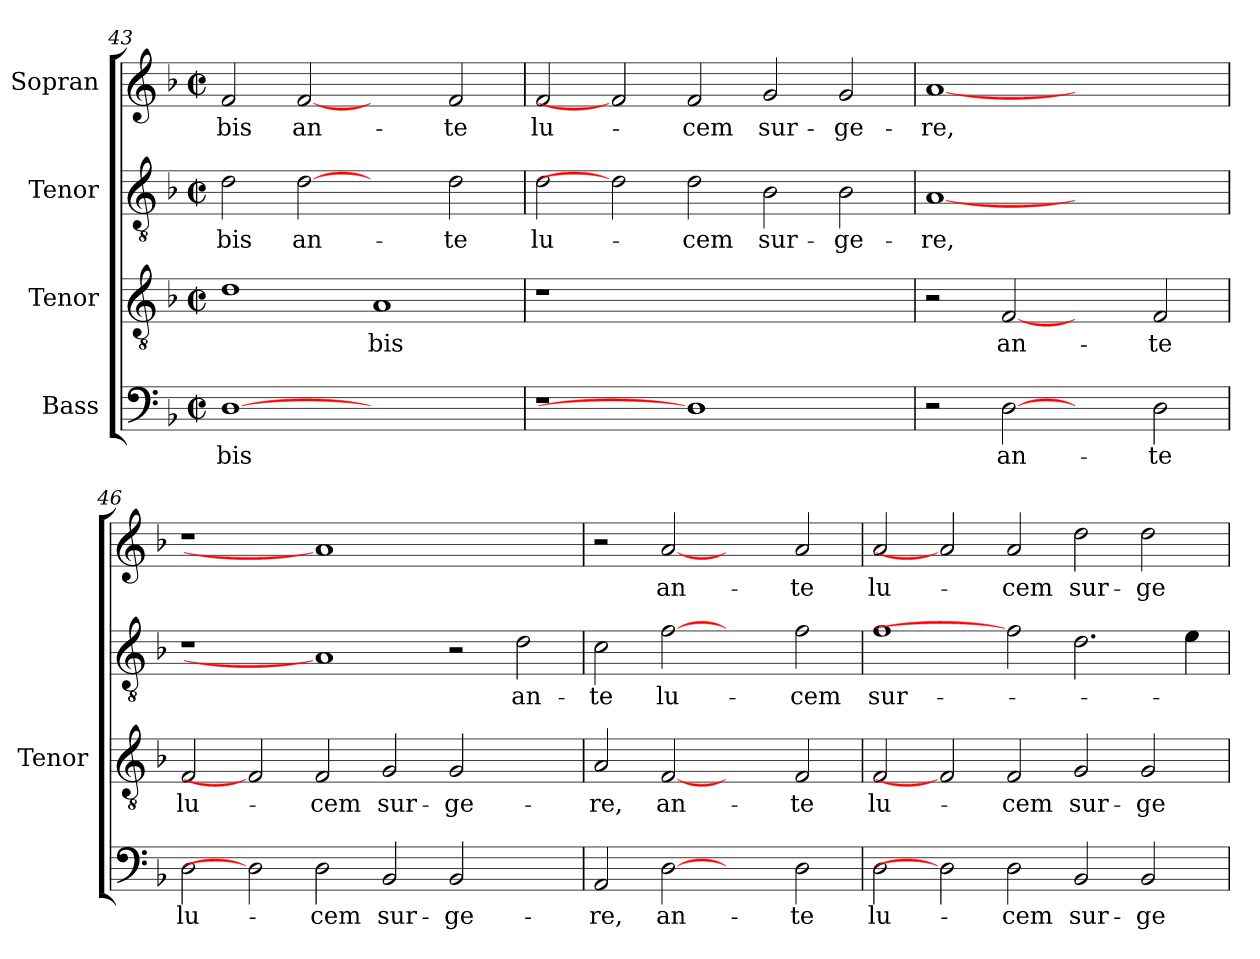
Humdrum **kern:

**kern	**text	**kern	**text	**kern	**text	**kern	**text
*part4	*part4	*part3	*part3	*part2	*part2	*part1	*part1
*staff4	*staff4	*staff3	*staff3	*staff2	*staff2	*staff1	*staff1
*I"Bass	*	*I"Tenor	*	*I"Tenor	*	*I"Sopran	*
*	*	*I'Tenor	*	*	*	*	*
*clefF4	*	*clefGv2	*	*clefGv2	*	*clefG2	*
*	*	*ITrd7c12	*	*ITrd7c12	*	*	*
*k[b-]	*	*k[b-]	*	*k[b-]	*	*k[b-]	*
*F:	*	*F:	*	*F:	*	*F:	*
*M2/2	*	*M2/2	*	*M2/2	*	*M2/2	*
*met(c|)	*	*met(c|)	*	*met(c|)	*	*met(c|)	*
=43	=43	=43	=43	=43	=43	=43	=43
!	!LO:LY:b:color=#000000	!	!	!	!	!	!
!	!	!	!	!	!LO:LY:b:color=#000000	!	!
!	!	!	!	!	!	!	!LO:LY:b:color=#000000
[1Di	-bis	1Di	.	2Di\	-bis	2fi/	-bis
!	!	!	!	!	!LO:LY:b:color=#000000	!	!
!	!	!	!	!	!	!	!LO:LY:b:color=#000000
.	.	.	.	[2Di	an-	[2fi	an-
!	!	!	!LO:LY:b:color=#000000	!	!	!	!
1ryy	.	1AAi	-bis	2ryy	.	2ryy	.
!	!	!	!	!	!LO:LY:b:color=#000000	!	!
!	!	!	!	!	!	!	!LO:LY:b:color=#000000
.	.	.	.	2Di\	-te	2fi/	-te
=44	=44	=44	=44	=44	=44	=44	=44
!LO:N:vis=1	!	!LO:N:vis=1	!	!	!	!	!
!	!	!	!	!	!LO:LY:b:color=#000000	!	!
!	!	!	!	!	!	!	!LO:LY:b:color=#000000
1r	.	1r	.	2Di\	lu-	2fi/	lu-
.	.	.	.	2Di]	.	2fi]	.
!	!	!	!	!	!LO:LY:b:color=#000000	!	!
!	!	!	!	!	!	!	!LO:LY:b:color=#000000
1Di]	.	1.ryy	.	2Di\	-cem	2fi/	-cem
!	!	!	!	!	!LO:LY:b:color=#000000	!	!
!	!	!	!	!	!	!	!LO:LY:b:color=#000000
.	.	.	.	2BB-i\	sur-	2gi/	sur-
!	!	!	!	!	!LO:LY:b:color=#000000	!	!
!	!	!	!	!	!	!	!LO:LY:b:color=#000000
2ryy	.	.	.	2BB-i\	-ge-	2gi/	-ge-
!!LO:LB:g=z
=45	=45	=45	=45	=45	=45	=45	=45
!	!	!	!	!	!LO:LY:b:color=#000000	!	!
!	!	!	!	!	!	!	!LO:LY:b:color=#000000
2r	.	2r	.	[1AAi	-re,	[1ai	-re,
!	!LO:LY:b:color=#000000	!	!	!	!	!	!
!	!	!	!LO:LY:b:color=#000000	!	!	!	!
[2Di	an-	[2FFi	an-	.	.	.	.
2ryy	.	2ryy	.	1ryy	.	1ryy	.
!	!LO:LY:b:color=#000000	!	!	!	!	!	!
!	!	!	!LO:LY:b:color=#000000	!	!	!	!
2Di\	-te	2FFi/	-te	.	.	.	.
=46	=46	=46	=46	=46	=46	=46	=46
!	!LO:LY:b:color=#000000	!	!	!	!	!	!
!	!	!	!LO:LY:b:color=#000000	!	!	!LO:N:vis=1	!
2Di\	lu-	2FFi/	lu-	1r	.	1r	.
2Di]	.	2FFi]	.	.	.	.	.
!	!LO:LY:b:color=#000000	!	!	!	!	!	!
!	!	!	!LO:LY:b:color=#000000	!	!	!	!
2Di\	-cem	2FFi/	-cem	1AAi]	.	1ai]	.
!	!LO:LY:b:color=#000000	!	!	!	!	!	!
!	!	!	!LO:LY:b:color=#000000	!	!	!	!
2BB-i/	sur-	2GGi/	sur-	.	.	.	.
!	!LO:LY:b:color=#000000	!	!	!	!	!	!
!	!	!	!LO:LY:b:color=#000000	!	!	!	!
2BB-i/	-ge-	2GGi/	-ge-	2r	.	1ryy	.
!	!	!	!	!	!LO:LY:b:color=#000000	!	!
2ryy	.	2ryy	.	2Di\	an-	.	.
=47	=47	=47	=47	=47	=47	=47	=47
!	!LO:LY:b:color=#000000	!	!	!	!	!	!
!	!	!	!LO:LY:b:color=#000000	!	!	!	!
!	!	!	!	!	!LO:LY:b:color=#000000	!	!
2AAi/	-re,	2AAi/	-re,	2Ci\	-te	2r	.
!	!LO:LY:b:color=#000000	!	!	!	!	!	!
!	!	!	!LO:LY:b:color=#000000	!	!	!	!
!	!	!	!	!	!LO:LY:b:color=#000000	!	!
!	!	!	!	!	!	!	!LO:LY:b:color=#000000
[2Di	an-	[2FFi	an-	[2Fi	lu-	[2ai	an-
2ryy	.	2ryy	.	2ryy	.	2ryy	.
!	!LO:LY:b:color=#000000	!	!	!	!	!	!
!	!	!	!LO:LY:b:color=#000000	!	!	!	!
!	!	!	!	!	!LO:LY:b:color=#000000	!	!
!	!	!	!	!	!	!	!LO:LY:b:color=#000000
2Di\	-te	2FFi/	-te	2Fi\	-cem	2ai/	-te
=48	=48	=48	=48	=48	=48	=48	=48
!	!LO:LY:b:color=#000000	!	!	!	!	!	!
!	!	!	!LO:LY:b:color=#000000	!	!	!	!
!	!	!	!	!	!LO:LY:b:color=#000000	!	!
!	!	!	!	!	!	!	!LO:LY:b:color=#000000
2Di\	lu-	2FFi/	lu-	1Fi	sur-	2ai/	lu-
2Di]	.	2FFi]	.	.	.	2ai]	.
!	!LO:LY:b:color=#000000	!	!	!	!	!	!
!	!	!	!LO:LY:b:color=#000000	!	!	!	!
!	!	!	!	!	!	!	!LO:LY:b:color=#000000
2Di\	-cem	2FFi/	-cem	2Fi]	.	2ai/	-cem
!	!LO:LY:b:color=#000000	!	!	!	!	!	!
!	!	!	!LO:LY:b:color=#000000	!	!	!	!
!	!	!	!	!	!	!	!LO:LY:b:color=#000000
2BB-i/	sur-	2GGi/	sur-	2.Di\	.	2ddi\	sur-
!	!LO:LY:b:color=#000000	!	!	!	!	!	!
!	!	!	!LO:LY:b:color=#000000	!	!	!	!
!	!	!	!	!	!	!	!LO:LY:b:color=#000000
2BB-i/	-ge-	2GGi/	-ge-	.	.	2ddi\	-ge-
.	.	.	.	4Ei\	.	.	.
=	=	=	=	=	=	=	=
*-	*-	*-	*-	*-	*-	*-	*-
